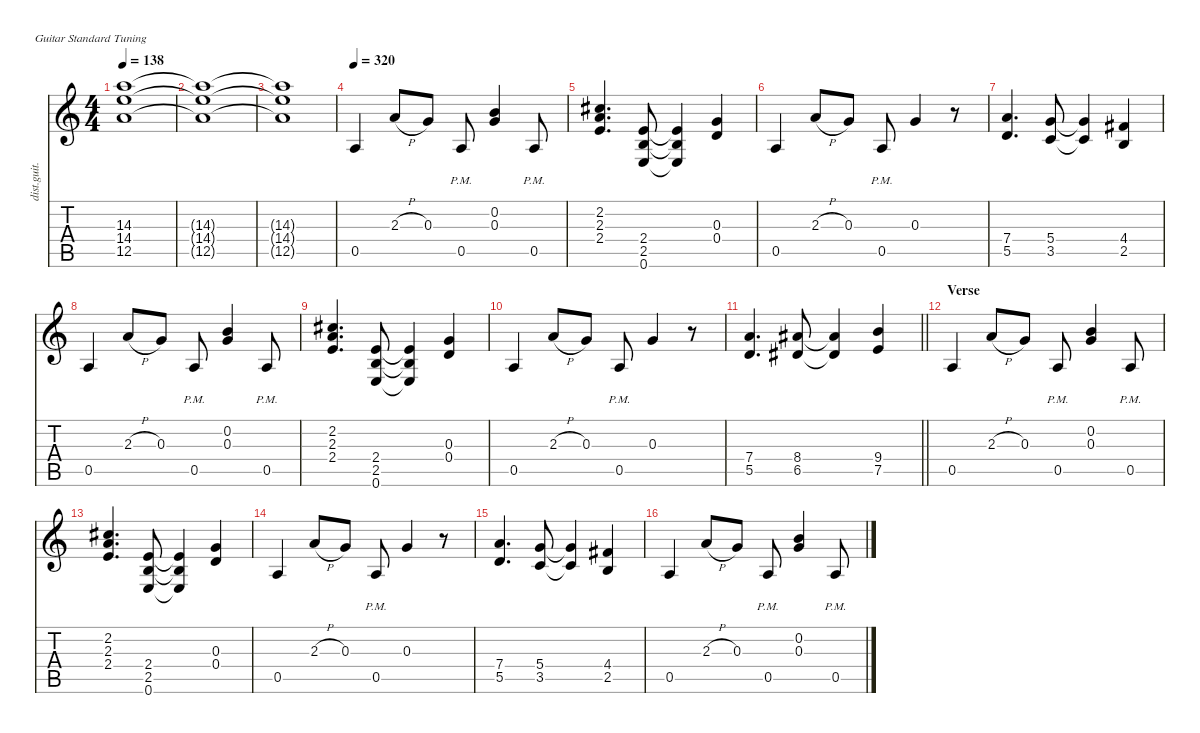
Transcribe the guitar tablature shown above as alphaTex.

\defaultSystemsLayout 4
\hideDynamics
\bracketExtendMode nobrackets
\track ("Dave Mustaine" "dist.guit.") {instrument distortionguitar}
\staff {score tabs}
\tuning (E4 B3 G3 D3 A2 E2)
\ts (4 4)
\tempo 138
\clef g2
\ks c
(14.3{t} 14.4{t} 12.5{t}).1{dy f} |
(14.3{t} 14.4{t} 12.5{t}).1 |
(14.3{t} 14.4{t} 12.5{t}).1 |
\tempo 320
0.5.4 2.3{h}.8 0.3.8 0.5{pm}.8 (0.2 0.3).4 0.5{pm}.8 |
(2.2{acc #} 2.3 2.4).4{d} (2.4 2.5 0.6).8 (2.4{t} 2.5{t} 0.6{t}).4 (0.3 0.4).4 |
0.5.4 2.3{h}.8 0.3.8 0.5{pm}.8 0.3.4 r.8 |
(7.4 5.5).4{d} (5.4 3.5).8 (5.4{t} 3.5{t}).4 (4.4{acc #} 2.5).4 |
0.5.4 2.3{h}.8 0.3.8 0.5{pm}.8 (0.2 0.3).4 0.5{pm}.8 |
(2.2{acc #} 2.3 2.4).4{d} (2.4 2.5 0.6).8 (2.4{t} 2.5{t} 0.6{t}).4 (0.3 0.4).4 |
0.5.4 2.3{h}.8 0.3.8 0.5{pm}.8 0.3.4 r.8 |
\barLineRight lightlight
(7.4 5.5).4{d} (8.4{acc #} 6.5{acc #}).8 (8.4{t acc #} 6.5{t acc #}).4 (9.4 7.5).4 |
\section ("" "Verse")
0.5.4 2.3{h}.8 0.3.8 0.5{pm}.8 (0.2 0.3).4 0.5{pm}.8 |
(2.2{acc #} 2.3 2.4).4{d} (2.4 2.5 0.6).8 (2.4{t} 2.5{t} 0.6{t}).4 (0.3 0.4).4 |
0.5.4 2.3{h}.8 0.3.8 0.5{pm}.8 0.3.4 r.8 |
(7.4 5.5).4{d} (5.4 3.5).8 (5.4{t} 3.5{t}).4 (4.4{acc #} 2.5).4 |
0.5.4 2.3{h}.8 0.3.8 0.5{pm}.8 (0.2 0.3).4 0.5{pm}.8
